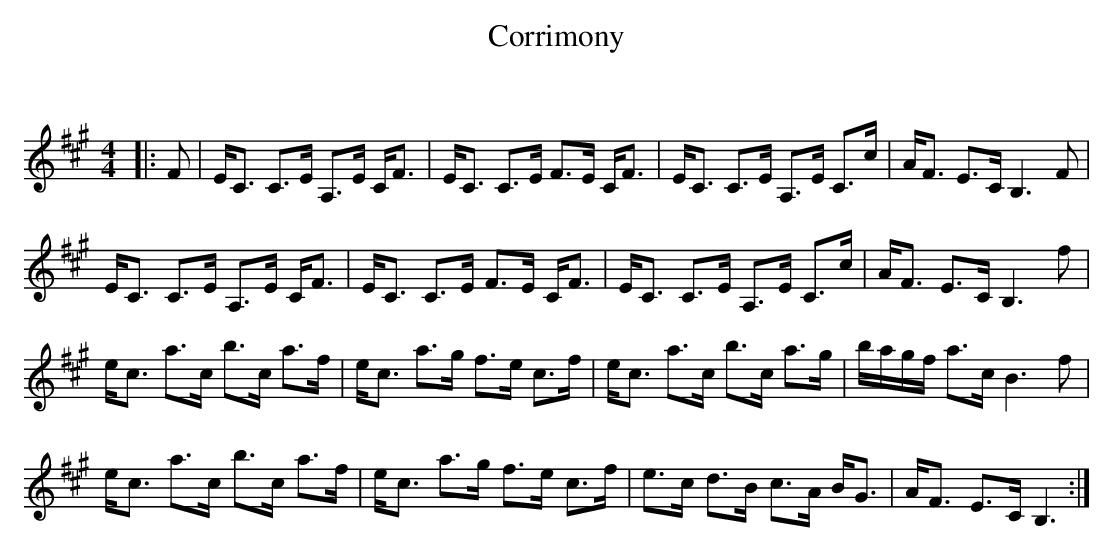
X:1
T: Corrimony
C:
Q: 128
K:A
M:4/4
L:1/16
|:F2|EC3 C3E A,3E CF3|EC3 C3E F3E CF3|EC3 C3E A,3E C3c|AF3 E3C B,6F2|
EC3 C3E A,3E CF3|EC3 C3E F3E CF3|EC3 C3E A,3E C3c|AF3 E3C B,6f2|
ec3 a3c b3c a3f|ec3 a3g f3e c3f|ec3 a3c b3c a3g|bagf a3c B6f2|
ec3 a3c b3c a3f|ec3 a3g f3e c3f|e3c d3B c3A BG3|AF3 E3C B,6:|
